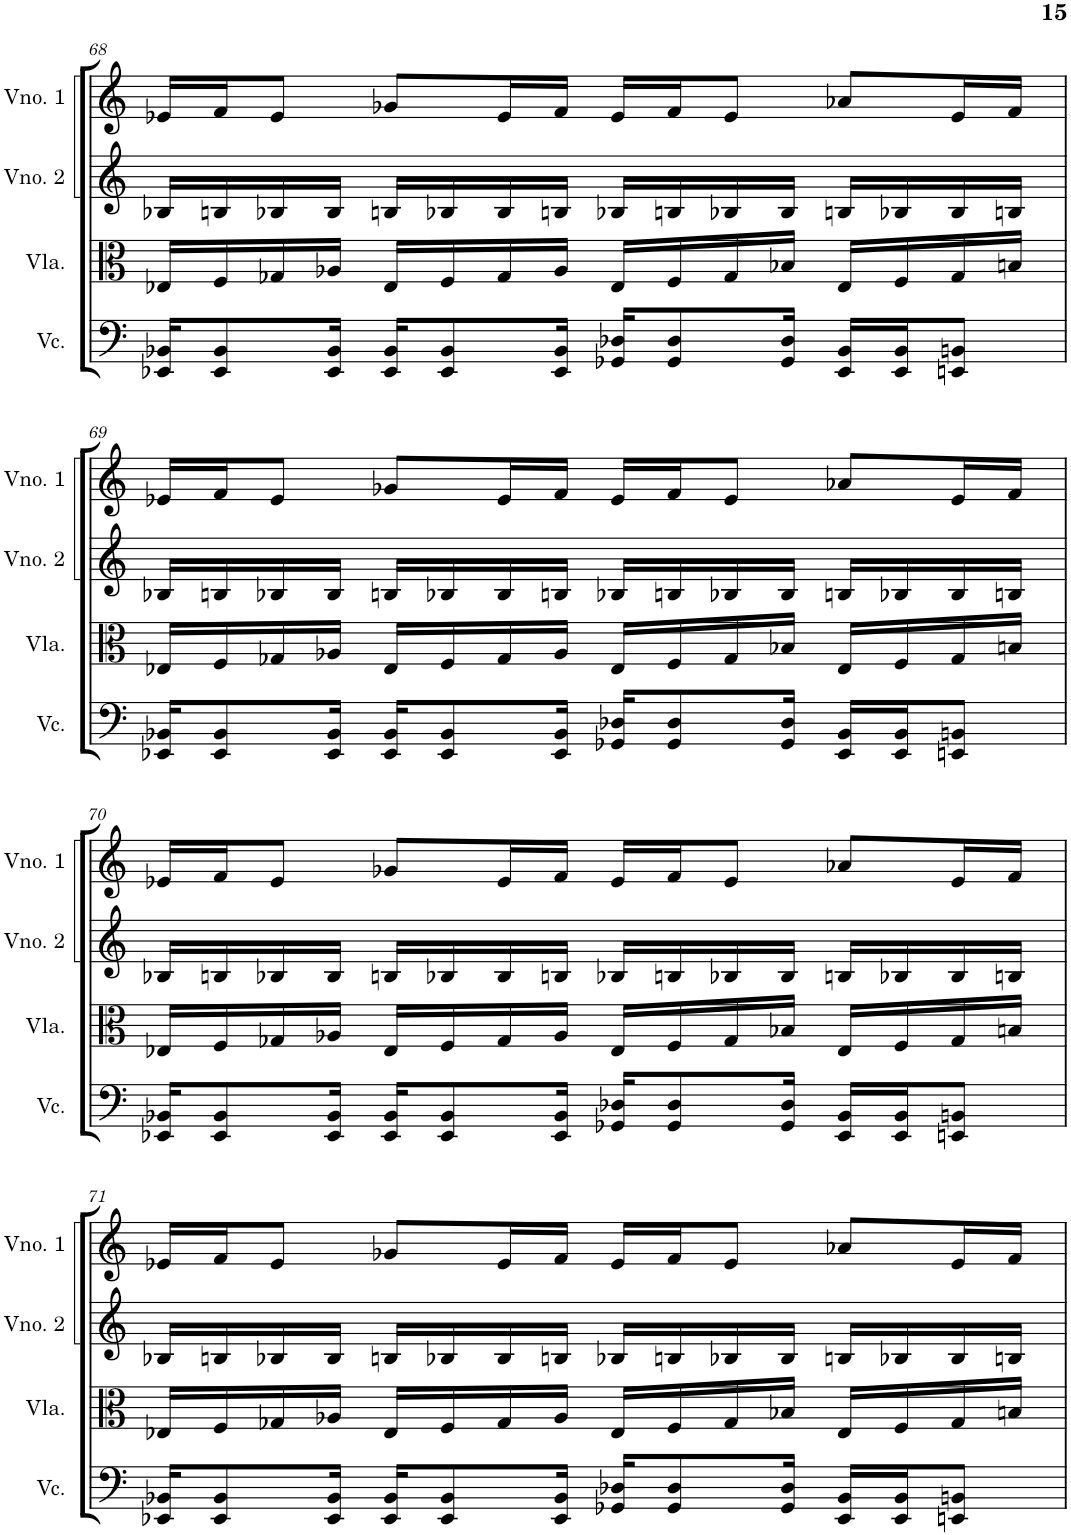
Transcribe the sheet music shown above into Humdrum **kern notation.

**kern	**kern	**kern	**kern
*part4	*part3	*part2	*part1
*staff4	*staff3	*staff2	*staff1
*I"Violoncelo	*I"Viola	*I"Violino 2	*I"Violino 1
*I'Vc.	*I'Vla.	*I'Vno. 2	*I'Vno. 1
!!LO:PB:g=z
*clefF4	*clefC3	*clefG2	*clefG2
*k[]	*k[]	*k[]	*k[]
*M4/4	*M4/4	*M4/4	*M4/4
=68	=68	=68	=68
16EE-X/ 16BB-X/KL	16E-X/LL	16B-X/LL	16e-X/LL
8EE-/ 8BB-/	16F/	16Bn/	16f/J
.	16G-X/	16B-X/	8e-/J
16EE-/ 16BB-/Jk	16A-X/JJ	16B-/JJ	.
16EE-/ 16BB-/KL	16E-/LL	16Bn/LL	8g-X/L
8EE-/ 8BB-/	16F/	16B-X/	.
.	16G-/	16B-/	16e-/L
16EE-/ 16BB-/Jk	16A-/JJ	16Bn/JJ	16f/JJ
16GG-X/ 16D-X/KL	16E-/LL	16B-X/LL	16e-/LL
8GG-/ 8D-/	16F/	16Bn/	16f/J
.	16G-/	16B-X/	8e-/J
16GG-/ 16D-/Jk	16B-X/JJ	16B-/JJ	.
16EE-/ 16BB-/LL	16E-/LL	16Bn/LL	8a-X/L
16EE-/ 16BB-/J	16F/	16B-X/	.
8EEn/ 8BBn/J	16G-/	16B-/	16e-/L
.	16Bn/JJ	16Bn/JJ	16f/JJ
!!LO:LB:g=z
=69	=69	=69	=69
16EE-X/ 16BB-X/KL	16E-X/LL	16B-X/LL	16e-X/LL
8EE-/ 8BB-/	16F/	16Bn/	16f/J
.	16G-X/	16B-X/	8e-/J
16EE-/ 16BB-/Jk	16A-X/JJ	16B-/JJ	.
16EE-/ 16BB-/KL	16E-/LL	16Bn/LL	8g-X/L
8EE-/ 8BB-/	16F/	16B-X/	.
.	16G-/	16B-/	16e-/L
16EE-/ 16BB-/Jk	16A-/JJ	16Bn/JJ	16f/JJ
16GG-X/ 16D-X/KL	16E-/LL	16B-X/LL	16e-/LL
8GG-/ 8D-/	16F/	16Bn/	16f/J
.	16G-/	16B-X/	8e-/J
16GG-/ 16D-/Jk	16B-X/JJ	16B-/JJ	.
16EE-/ 16BB-/LL	16E-/LL	16Bn/LL	8a-X/L
16EE-/ 16BB-/J	16F/	16B-X/	.
8EEn/ 8BBn/J	16G-/	16B-/	16e-/L
.	16Bn/JJ	16Bn/JJ	16f/JJ
!!LO:LB:g=z
=70	=70	=70	=70
16EE-X/ 16BB-X/KL	16E-X/LL	16B-X/LL	16e-X/LL
8EE-/ 8BB-/	16F/	16Bn/	16f/J
.	16G-X/	16B-X/	8e-/J
16EE-/ 16BB-/Jk	16A-X/JJ	16B-/JJ	.
16EE-/ 16BB-/KL	16E-/LL	16Bn/LL	8g-X/L
8EE-/ 8BB-/	16F/	16B-X/	.
.	16G-/	16B-/	16e-/L
16EE-/ 16BB-/Jk	16A-/JJ	16Bn/JJ	16f/JJ
16GG-X/ 16D-X/KL	16E-/LL	16B-X/LL	16e-/LL
8GG-/ 8D-/	16F/	16Bn/	16f/J
.	16G-/	16B-X/	8e-/J
16GG-/ 16D-/Jk	16B-X/JJ	16B-/JJ	.
16EE-/ 16BB-/LL	16E-/LL	16Bn/LL	8a-X/L
16EE-/ 16BB-/J	16F/	16B-X/	.
8EEn/ 8BBn/J	16G-/	16B-/	16e-/L
.	16Bn/JJ	16Bn/JJ	16f/JJ
!!LO:LB:g=z
=71	=71	=71	=71
16EE-X/ 16BB-X/KL	16E-X/LL	16B-X/LL	16e-X/LL
8EE-/ 8BB-/	16F/	16Bn/	16f/J
.	16G-X/	16B-X/	8e-/J
16EE-/ 16BB-/Jk	16A-X/JJ	16B-/JJ	.
16EE-/ 16BB-/KL	16E-/LL	16Bn/LL	8g-X/L
8EE-/ 8BB-/	16F/	16B-X/	.
.	16G-/	16B-/	16e-/L
16EE-/ 16BB-/Jk	16A-/JJ	16Bn/JJ	16f/JJ
16GG-X/ 16D-X/KL	16E-/LL	16B-X/LL	16e-/LL
8GG-/ 8D-/	16F/	16Bn/	16f/J
.	16G-/	16B-X/	8e-/J
16GG-/ 16D-/Jk	16B-X/JJ	16B-/JJ	.
16EE-/ 16BB-/LL	16E-/LL	16Bn/LL	8a-X/L
16EE-/ 16BB-/J	16F/	16B-X/	.
8EEn/ 8BBn/J	16G-/	16B-/	16e-/L
.	16Bn/JJ	16Bn/JJ	16f/JJ
=	=	=	=
*-	*-	*-	*-
